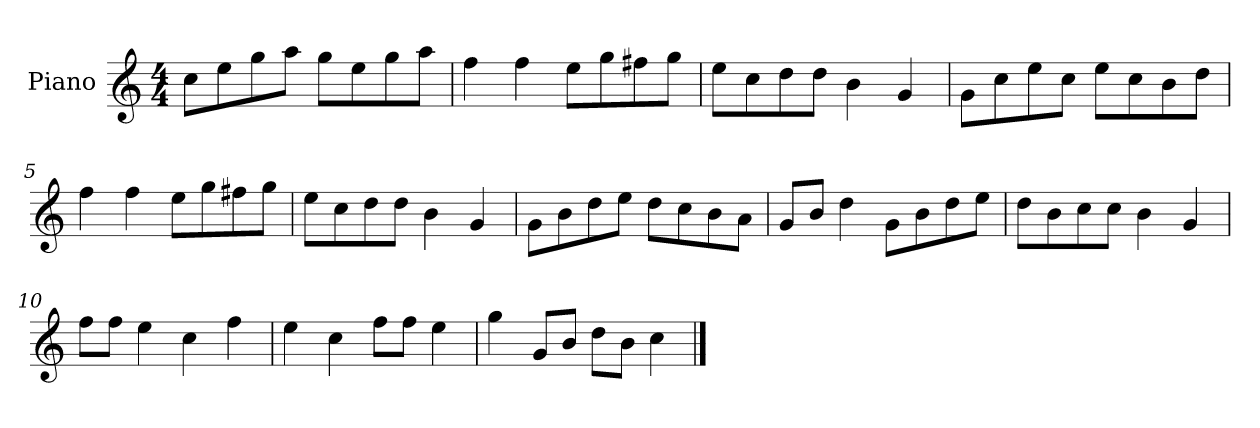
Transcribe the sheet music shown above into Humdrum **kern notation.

**kern
*part1
*staff1
*I"Piano
*I'P-no
*clefG2
*k[]
*M4/4
*MM90
=1
8cc\L
8ee\
8gg\
8aa\J
8gg\L
8ee\
8gg\
8aa\J
=2
4ff\
4ff\
8ee\L
8gg\
8ff#X\
8gg\J
=3
8ee\L
8cc\
8dd\
8dd\J
4b\
4g/
=4
8g\L
8cc\
8ee\
8cc\J
8ee\L
8cc\
8b\
8dd\J
=5
4ff\
4ff\
8ee\L
8gg\
8ff#X\
8gg\J
!!LO:LB:g=z
=6
8ee\L
8cc\
8dd\
8dd\J
4b\
4g/
=7
8g\L
8b\
8dd\
8ee\J
8dd\L
8cc\
8b\
8a\J
=8
8g/L
8b/J
4dd\
8g\L
8b\
8dd\
8ee\J
=9
8dd\L
8b\
8cc\
8cc\J
4b\
4g/
=10
8ff\L
8ff\J
4ee\
4cc\
4ff\
=11
4ee\
4cc\
8ff\L
8ff\J
4ee\
!!LO:LB:g=z
=12
4gg\
8g/L
8b/J
8dd\L
8b\J
4cc\
==
*-
